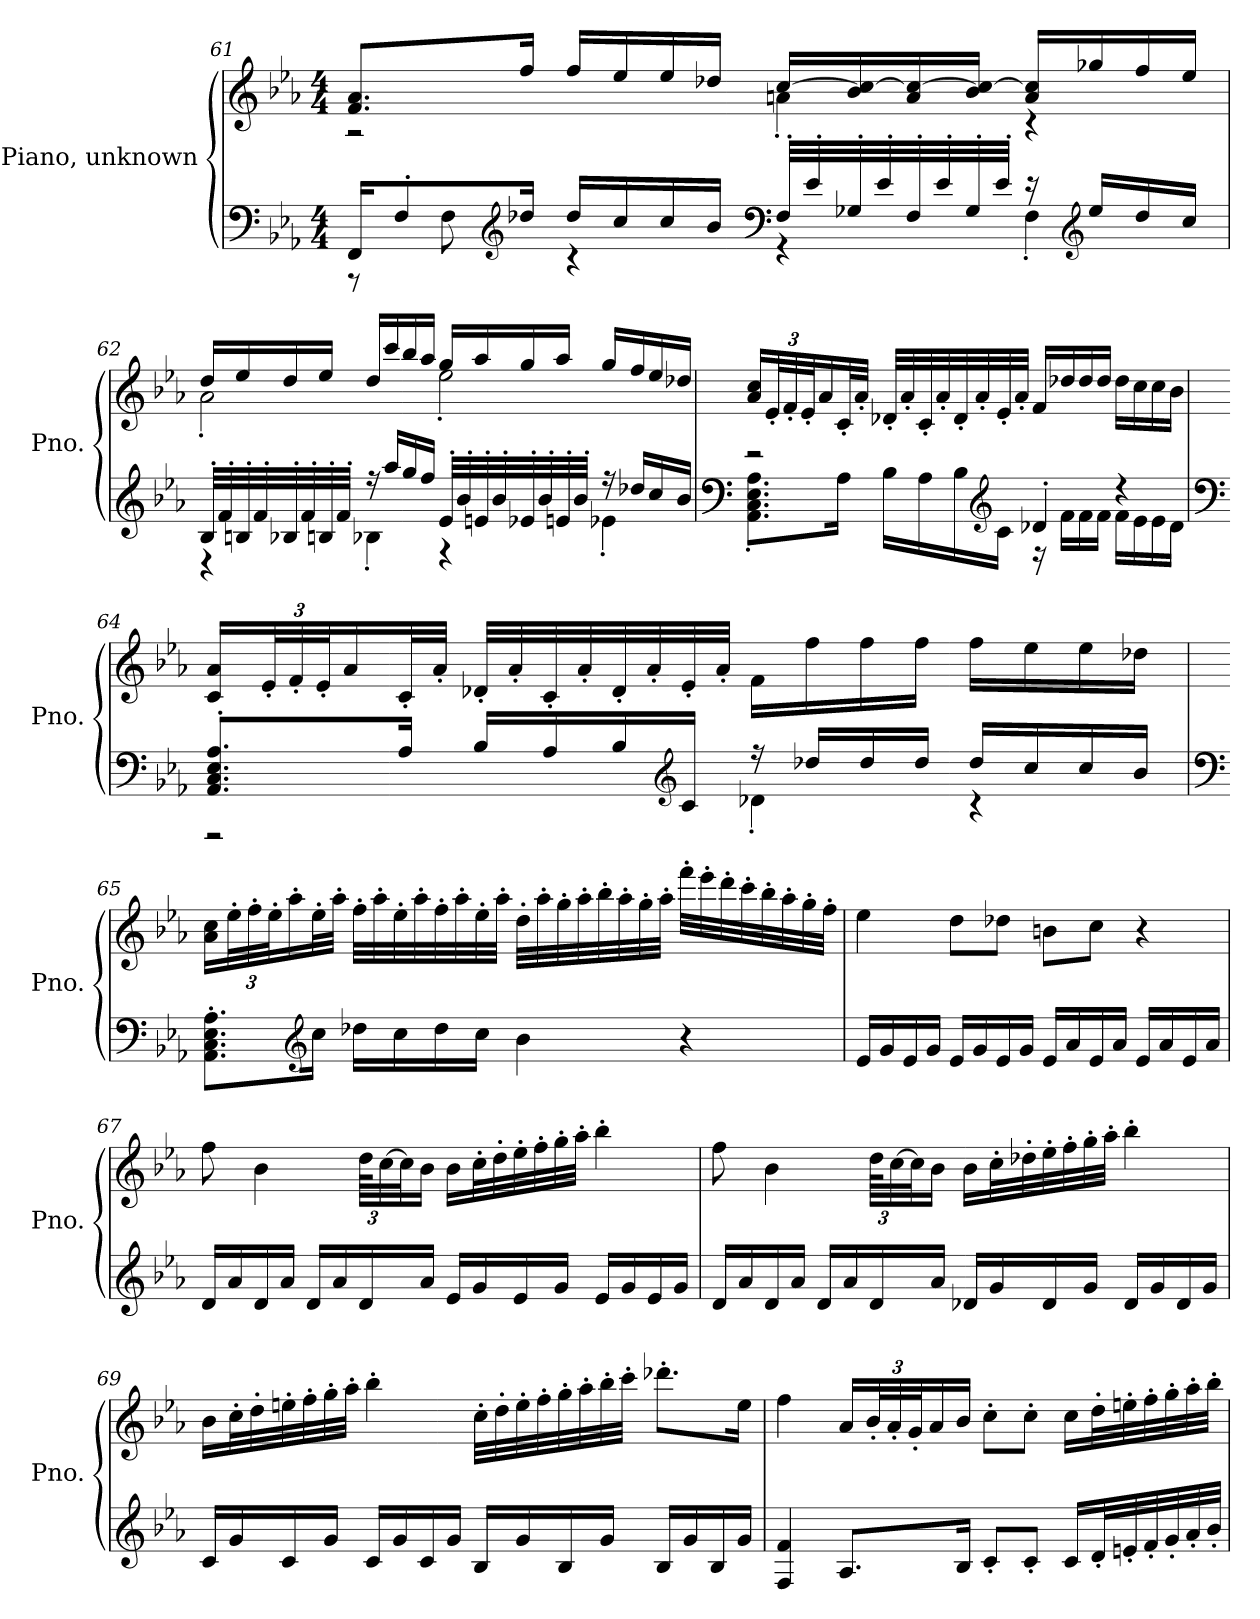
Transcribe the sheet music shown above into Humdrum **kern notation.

**kern	**kern
*part1	*part1
*staff2	*staff1
*I"Piano, unknown	*
*I'Pno.	*
!!LO:LB:g=z
*clefF4	*clefG2
*k[b-e-a-]	*k[b-e-a-]
*M4/4	*M4/4
=61	=61
*^	*^
16FF/KL	8r	8.f/ 8.a-/L	2r
8F'/	.	.	.
.	8F\	.	.
*clefG2	*	*	*
16dd-X/Jk	.	16ff/Jk	.
16dd-/LL	4r	16ff/LL	.
16cc/	.	16ee-/	.
16cc/	.	16ee-/	.
16b-/JJ	.	16dd-X/JJ	.
*clefF4	*	*	*
32F'/LLL	4r	[16cc/LL	4an'\
32e-'/	.	.	.
32G-X'/	.	16b-/ 16cc/_	.
32e-'/	.	.	.
32F'/	.	16a/ 16cc/_	.
32e-'/	.	.	.
32G-'/	.	16b-/ 16cc/_JJ	.
32e-'/JJJ	.	.	.
16r	4F'\	16a/ 16cc/]LL	4r
*clefG2	*	*	*
16ee-/LL	.	16gg-X/	.
16dd-/	.	16ff/	.
16cc/JJ	.	16ee-/JJ	.
!!LO:PB:g=z	!!
=62	=62	=62	=62
32B-'/LLL	4r	16dd/LL	2a-'\
32f'/	.	.	.
32Bn'/	.	16ee-/	.
32f'/	.	.	.
32B-X'/	.	16dd/	.
32f'/	.	.	.
32Bn'/	.	16ee-/JJ	.
32f'/JJJ	.	.	.
16r	4B-X'\	16dd/LL	.
16aa-/LL	.	16ccc/	.
16gg/	.	16bb-/	.
16ff/JJ	.	16aa-/JJ	.
32e-'/LLL	4r	16gg/LL	2ee-'\
32b-'/	.	.	.
32en'/	.	16aa-/	.
32b-'/	.	.	.
32e-X'/	.	16gg/	.
32b-'/	.	.	.
32en'/	.	16aa-/JJ	.
32b-'/JJJ	.	.	.
16r	4e-X'\	16gg/LL	.
16dd-X/LL	.	16ff/	.
16cc/	.	16ee-/	.
16b-/JJ	.	16dd-X/JJ	.
*	*	*v	*v
!!LO:LB:g=z
=63	=63	=63
*clefF4	*	*
2r	8.AA-\' 8.C\' 8.E-\' 8.A-\'L	16a-/ 16cc/LL
*	*	*Xbrackettup
.	.	48e-'/L
.	.	48f'/
.	.	48e-'/J
.	.	16a-/
.	16A-\Jk	32c'/L
.	.	32a-'/JJJ
.	16B-\LL	32d-X'/LLL
.	.	32a-'/
.	16A-\	32c'/
.	.	32a-'/
.	16B-\	32d-'/
.	.	32a-'/
*clefG2	*	*
.	16c\JJ	32e-'/
.	.	32a-'/JJJ
4d-X'/	16r	16f/LL
.	16f\LL	16dd-X/
.	16f\	16dd-/
.	16f\JJ	16dd-/JJ
4r	16f\LL	16dd-\LL
.	16e-\	16cc\
.	16e-\	16cc\
.	16d-\JJ	16b-\JJ
!!LO:LB:g=z
=64	=64	=64
*clefF4	*	*
8.AA-/' 8.C/' 8.E-/' 8.A-/'L	2r	16c/ 16a-/LL
.	.	48e-'/L
.	.	48f'/
.	.	48e-'/J
.	.	16a-/
16A-/Jk	.	32c'/L
.	.	32a-'/JJJ
16B-/LL	.	32d-X'/LLL
.	.	32a-'/
16A-/	.	32c'/
.	.	32a-'/
16B-/	.	32d-'/
.	.	32a-'/
*clefG2	*	*
16c/JJ	.	32e-'/
.	.	32a-'/JJJ
16r	4d-X'\	16f\LL
16dd-X/LL	.	16ff\
16dd-/	.	16ff\
16dd-/JJ	.	16ff\JJ
16dd-/LL	4r	16ff\LL
16cc/	.	16ee-\
16cc/	.	16ee-\
16b-/JJ	.	16dd-X\JJ
*v	*v	*
!!LO:LB:g=z
=65	=65
*clefF4	*
8.AA-\' 8.C\' 8.E-\' 8.A-\'L	16a-\ 16cc\LL
.	48ee-'\L
.	48ff'\
.	48ee-'\J
.	16aa-'\
*clefG2	*
16cc\Jk	32ee-'\L
.	32aa-'\JJJ
16dd-X\LL	32ff'\LLL
.	32aa-'\
16cc\	32ee-'\
.	32aa-'\
16dd-\	32ff'\
.	32aa-'\
16cc\JJ	32ee-'\
.	32aa-'\JJJ
4b-\	32dd'\LLL
.	32aa-'\
.	32gg'\
.	32aa-'\
.	32bb-'\
.	32aa-'\
.	32gg'\
.	32aa-'\JJJ
4r	32fff'\LLL
.	32eee-'\
.	32ddd'\
.	32ccc'\
.	32bb-'\
.	32aa-'\
.	32gg'\
.	32ff'\JJJ
!!LO:LB:g=z
=66	=66
16e-/LL	4ee-\
16g/	.
16e-/	.
16g/JJ	.
16e-/LL	8dd\L
16g/	.
16e-/	8dd-X\J
16g/JJ	.
16e-/LL	8bn\L
16a-/	.
16e-/	8cc\J
16a-/JJ	.
16e-/LL	4r
16a-/	.
16e-/	.
16a-/JJ	.
=67	=67
16d/LL	8ff\
16a-/	.
16d/	4b-\
16a-/JJ	.
16d/LL	.
16a-/	.
16d/	96dd\KLLL
.	[48cc\
.	32cc\J]
16a-/JJ	16b-\JJ
16e-/LL	16b-\LL
16g/	32cc'\L
.	32dd'\
16e-/	32ee-'\
.	32ff'\
16g/JJ	32gg'\
.	32aa-'\JJJ
16e-/LL	4bb-'\
16g/	.
16e-/	.
16g/JJ	.
!!LO:LB:g=z
=68	=68
16d/LL	8ff\
16a-/	.
16d/	4b-\
16a-/JJ	.
16d/LL	.
16a-/	.
16d/	96dd\KLLL
.	[48cc\
.	32cc\J]
16a-/JJ	16b-\JJ
16d-X/LL	16b-\LL
16g/	32cc'\L
.	32dd-X'\
16d-/	32ee-'\
.	32ff'\
16g/JJ	32gg'\
.	32aa-'\JJJ
16d-/LL	4bb-'\
16g/	.
16d-/	.
16g/JJ	.
!!LO:PB:g=z
=69	=69
16c/LL	16b-\LL
16g/	32cc'\L
.	32dd'\
16c/	32een'\
.	32ff'\
16g/JJ	32gg'\
.	32aa-'\JJJ
16c/LL	4bb-'\
16g/	.
16c/	.
16g/JJ	.
16B-/LL	32cc'\LLL
.	32dd'\
16g/	32ee'\
.	32ff'\
16B-/	32gg'\
.	32aa-'\
16g/JJ	32bb-'\
.	32ccc'\JJJ
16B-/LL	8.ddd-X'\L
16g/	.
16B-/	.
16g/JJ	16ee\Jk
=70	=70
4F/ 4f/	4ff\
8.A-/L	16a-/LL
.	48b-'/L
.	48a-'/
.	48g'/J
.	16a-/
16B-/Jk	16b-/JJ
8c'/L	8cc'\L
8c'/J	8cc'\J
16c/LL	16cc\LL
32d'/L	32dd'\L
32en'/	32een'\
32f'/	32ff'\
32g'/	32gg'\
32a-'/	32aa-'\
32b-'/JJJ	32bb-'\JJJ
=	=
*-	*-
